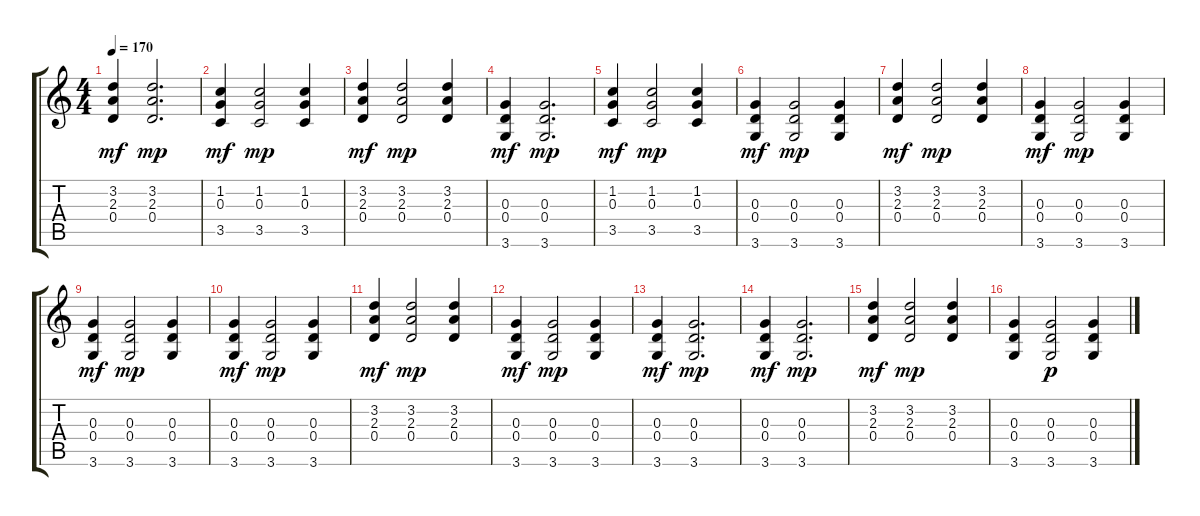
\track "" {instrument acousticguitarnylon}
\staff {score tabs}
\tuning (E4 B3 G3 D3 A2 E2) {hide}
\ts (4 4)
\tempo 170
\clef g2
\ks c
(3.2 2.3 0.4).4{dy mf} (3.2 2.3 0.4).2{d dy mp} |
(1.2 0.3 3.5).4{dy mf} (1.2 0.3 3.5).2{dy mp} (1.2 0.3 3.5).4 |
(3.2 2.3 0.4).4{dy mf} (3.2 2.3 0.4).2{dy mp} (3.2 2.3 0.4).4 |
(0.3 0.4 3.6).4{dy mf} (0.3 0.4 3.6).2{d dy mp} |
(1.2 0.3 3.5).4{dy mf} (1.2 0.3 3.5).2{dy mp} (1.2 0.3 3.5).4 |
(0.3 0.4 3.6).4{dy mf} (0.3 0.4 3.6).2{dy mp} (0.3 0.4 3.6).4 |
(3.2 2.3 0.4).4{dy mf} (3.2 2.3 0.4).2{dy mp} (3.2 2.3 0.4).4 |
(0.3 0.4 3.6).4{dy mf} (0.3 0.4 3.6).2{dy mp} (0.3 0.4 3.6).4 |
(0.3 0.4 3.6).4{dy mf} (0.3 0.4 3.6).2{dy mp} (0.3 0.4 3.6).4 |
(0.3 0.4 3.6).4{dy mf} (0.3 0.4 3.6).2{dy mp} (0.3 0.4 3.6).4 |
(3.2 2.3 0.4).4{dy mf} (3.2 2.3 0.4).2{dy mp} (3.2 2.3 0.4).4 |
(0.3 0.4 3.6).4{dy mf} (0.3 0.4 3.6).2{dy mp} (0.3 0.4 3.6).4 |
(0.3 0.4 3.6).4{dy mf} (0.3 0.4 3.6).2{d dy mp} |
(0.3 0.4 3.6).4{dy mf} (0.3 0.4 3.6).2{d dy mp} |
(3.2 2.3 0.4).4{dy mf} (3.2 2.3 0.4).2{dy mp} (3.2 2.3 0.4).4 |
(0.3 0.4 3.6).4 (0.3 0.4 3.6).2{dy p} (0.3 0.4 3.6).4
